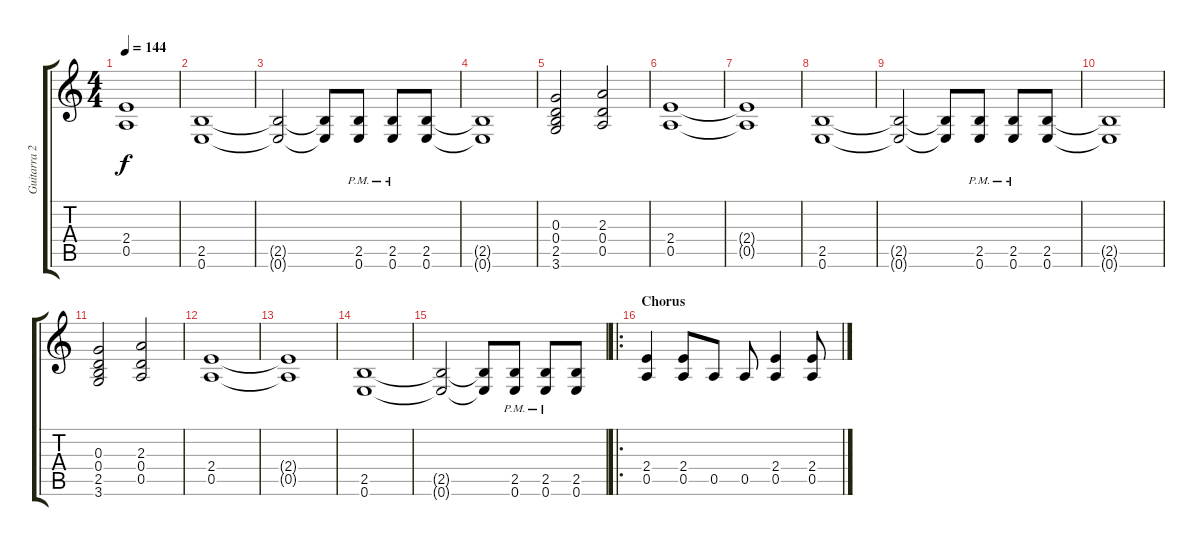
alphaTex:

\track ("Guitarra 2" "Guitarra 2") {instrument distortionguitar}
\staff {score tabs}
\tuning (E4 B3 G3 D3 A2 E2) {hide}
\ts (4 4)
\tempo 144
\clef g2
\ks c
(2.4{t} 0.5{t}).1{dy f} |
(2.5 0.6).1 |
(2.5{t} 0.6{t}).2 (2.5{t} 0.6{t}).8 (2.5{pm} 0.6{pm}).8 (2.5{pm} 0.6{pm}).8 (2.5 0.6).8 |
(2.5{t} 0.6{t}).1 |
(0.3 0.4 2.5 3.6).2 (2.3 0.4 0.5).2 |
(2.4 0.5).1 |
(2.4{t} 0.5{t}).1 |
(2.5 0.6).1 |
(2.5{t} 0.6{t}).2 (2.5{t} 0.6{t}).8 (2.5{pm} 0.6{pm}).8 (2.5{pm} 0.6{pm}).8 (2.5 0.6).8 |
(2.5{t} 0.6{t}).1 |
(0.3 0.4 2.5 3.6).2 (2.3 0.4 0.5).2 |
(2.4 0.5).1 |
(2.4{t} 0.5{t}).1 |
(2.5 0.6).1 |
(2.5{t} 0.6{t}).2 (2.5{t} 0.6{t}).8 (2.5{pm} 0.6{pm}).8 (2.5{pm} 0.6{pm}).8 (2.5 0.6).8 |
\ro
\section ("" "Chorus")
(2.4 0.5).4 (2.4 0.5).8 0.5.8 0.5.8 (2.4 0.5).4 (2.4 0.5).8
